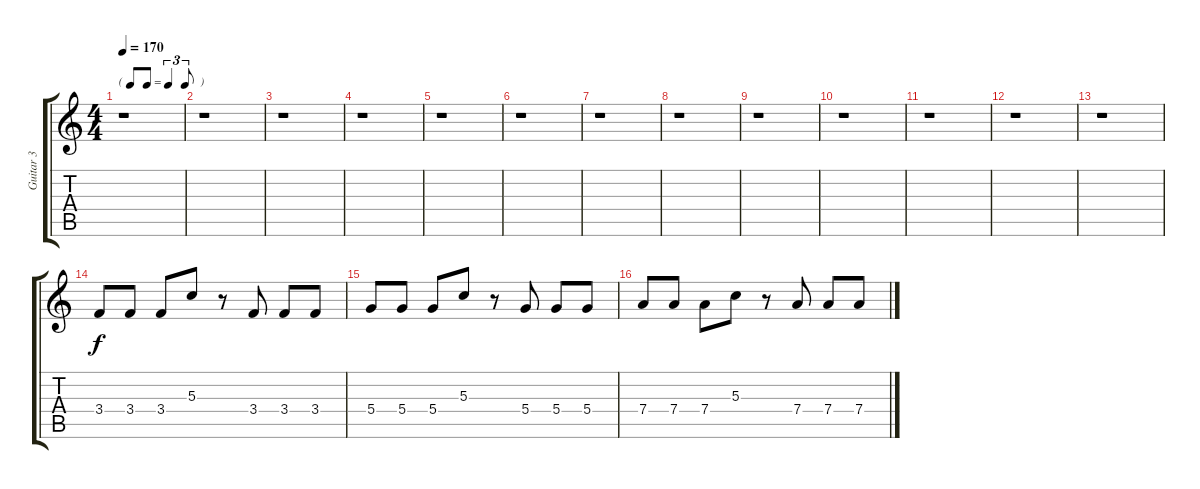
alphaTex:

\track ("Guitar 3" "Guitar 3") {instrument overdrivenguitar}
\staff {score tabs}
\tuning (E4 B3 G3 D3 A2 E2) {hide}
\ts (4 4)
\tf triplet8th
\tempo 170
\clef g2
\ks c
r.1{dy f} |
r.1 |
r.1 |
r.1 |
r.1 |
r.1 |
r.1 |
r.1 |
r.1 |
r.1 |
r.1 |
r.1 |
r.1 |
3.4.8 3.4.8 3.4.8 5.3.8 r.8 3.4.8 3.4.8 3.4.8 |
5.4.8 5.4.8 5.4.8 5.3.8 r.8 5.4.8 5.4.8 5.4.8 |
7.4.8 7.4.8 7.4.8 5.3.8 r.8 7.4.8 7.4.8 7.4.8
